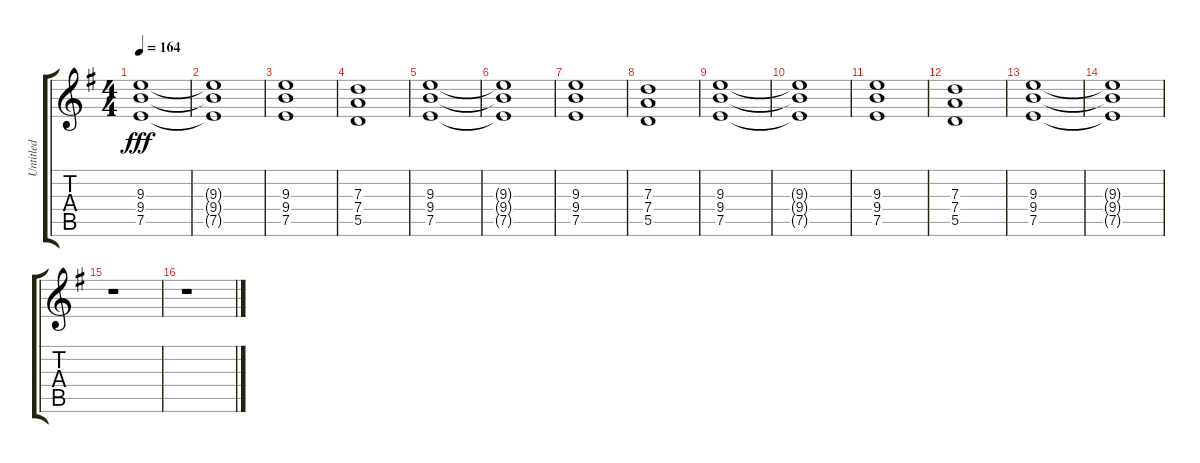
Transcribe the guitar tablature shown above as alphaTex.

\track ("Untitled" "Untitled") {instrument distortionguitar}
\staff {score tabs}
\tuning (E4 B3 G3 D3 A2 E2) {hide}
\ts (4 4)
\tempo 164
\clef g2
\ks g
(9.3 9.4 7.5).1{dy fff} |
(9.3{t} 9.4{t} 7.5{t}).1 |
(9.3 9.4 7.5).1 |
(7.3 7.4 5.5).1 |
(9.3 9.4 7.5).1 |
(9.3{t} 9.4{t} 7.5{t}).1 |
(9.3 9.4 7.5).1 |
(7.3 7.4 5.5).1 |
(9.3 9.4 7.5).1 |
(9.3{t} 9.4{t} 7.5{t}).1 |
(9.3 9.4 7.5).1 |
(7.3 7.4 5.5).1 |
(9.3 9.4 7.5).1 |
(9.3{t} 9.4{t} 7.5{t}).1 |
r.1 |
r.1
